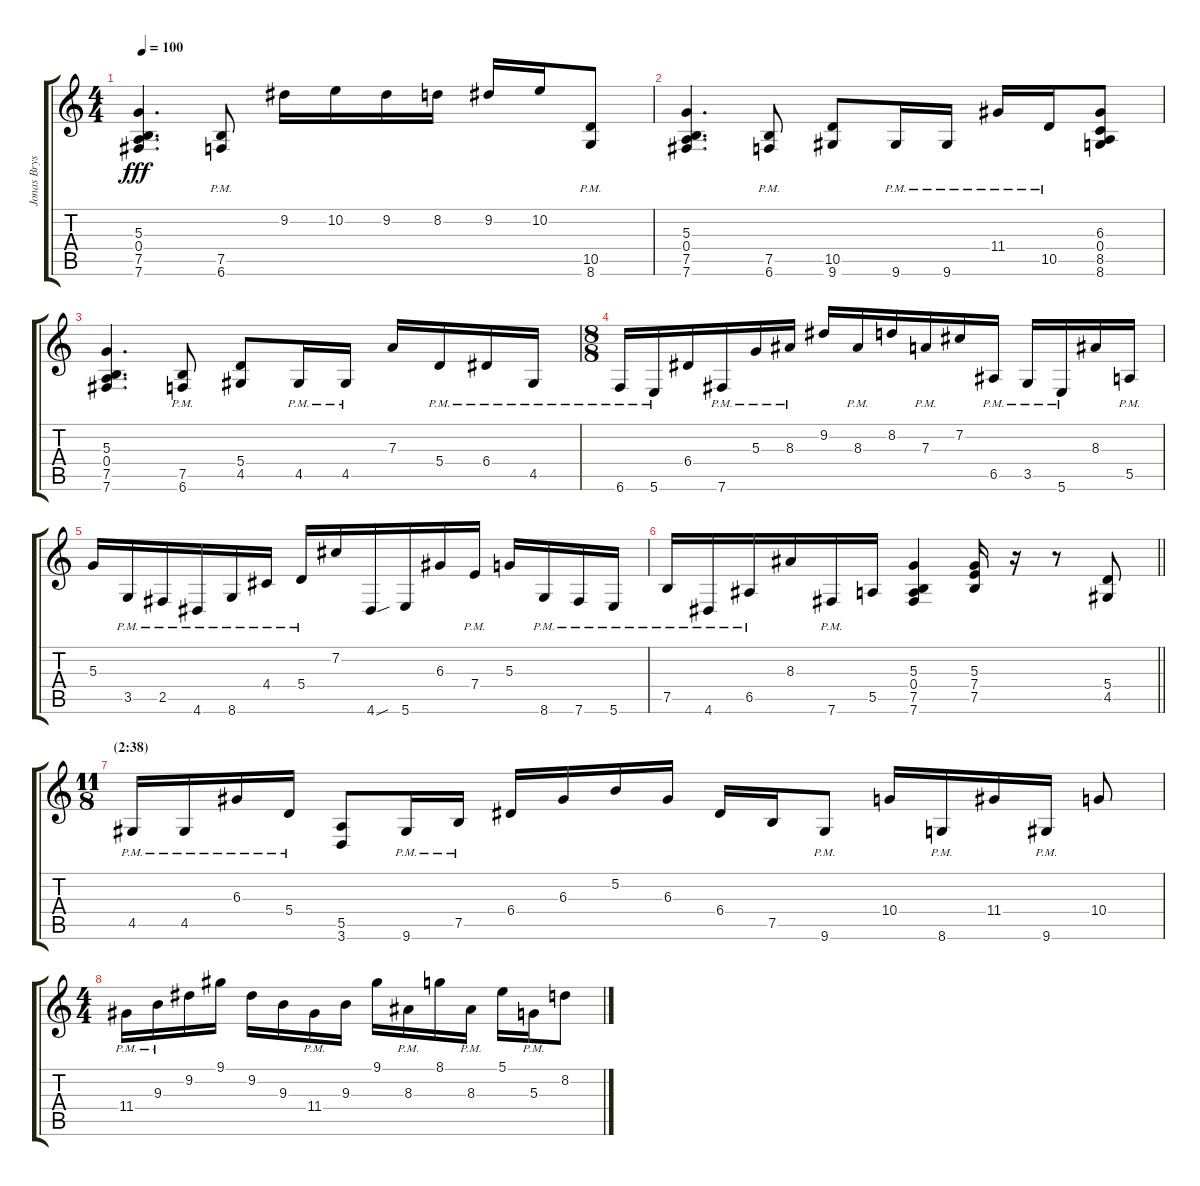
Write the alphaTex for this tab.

\track ("Jonas Bryssling" "Jonas Brys") {instrument distortionguitar}
\staff {score tabs}
\tuning (B3 Gb3 D3 A2 E2 B1) {hide}
\ts (4 4)
\tempo 100
\clef g2
\ks c
(5.3 0.4 7.5 7.6).4{d dy fff} (7.5{pm} 6.6{pm}).8 9.2.16 10.2.16 9.2.16 8.2.16 9.2.16 10.2.16 (10.5{pm} 8.6{pm}).8 |
(5.3 0.4 7.5 7.6).4{d} (7.5{pm} 6.6{pm}).8 (10.5 9.6).8 9.6{pm}.16 9.6{pm}.16 11.4{pm}.16 10.5{pm}.16 (6.3 0.4 8.5 8.6).8 |
(5.3 0.4 7.5 7.6).4{d} (7.5{pm} 6.6{pm}).8 (5.4 4.5).8 4.5{pm}.16 4.5{pm}.16 7.3.16 5.4{pm}.16 6.4{pm}.16 4.5{pm}.16 |
\ts (8 8)
6.6{pm}.16 5.6{pm}.16 6.4.16 7.6{pm}.16 5.3{pm}.16 8.3{pm}.16 9.2.16 8.3{pm}.16 8.2.16 7.3{pm}.16 7.2.16 6.5{pm}.16 3.5{pm}.16 5.6{pm}.16 8.3.16 5.5{pm}.16 |
5.3.16 3.5{pm}.16 2.5{pm}.16 4.6{pm}.16 8.6{pm}.16 4.4{pm}.16 5.4{pm}.16 7.2.16 4.6{sou}.16 5.6.16 6.3.16 7.4{pm}.16 5.3.16 8.6{pm}.16 7.6{pm}.16 5.6{pm}.16 |
\barLineRight lightlight
7.5{pm}.16 4.6{pm}.16 6.5{pm}.16 8.3.16 7.6{pm}.16 5.5.16 (5.3 0.4 7.5 7.6).4 (5.3 7.4 7.5).16 r.16 r.8 (5.4 4.5).8 |
\ts (11 8)
\section ("" "(2:38)")
4.5{pm}.16 4.5{pm}.16 6.3{pm}.16 5.4{pm}.16 (5.5 3.6).8 9.6{pm}.16 7.5{pm}.16 6.4.16 6.3.16 5.2.16 6.3.16 6.4.16 7.5.16 9.6{pm}.8 10.4.16 8.6{pm}.16 11.4.16 9.6{pm}.16 10.4.8 |
\ts (4 4)
11.4{pm}.16 9.3{pm}.16 9.2.16 9.1.16 9.2.16 9.3.16 11.4{pm}.16 9.3.16 9.1.16 8.3{pm}.16 8.1.16 8.3{pm}.16 5.1.16 5.3{pm}.16 8.2.8
